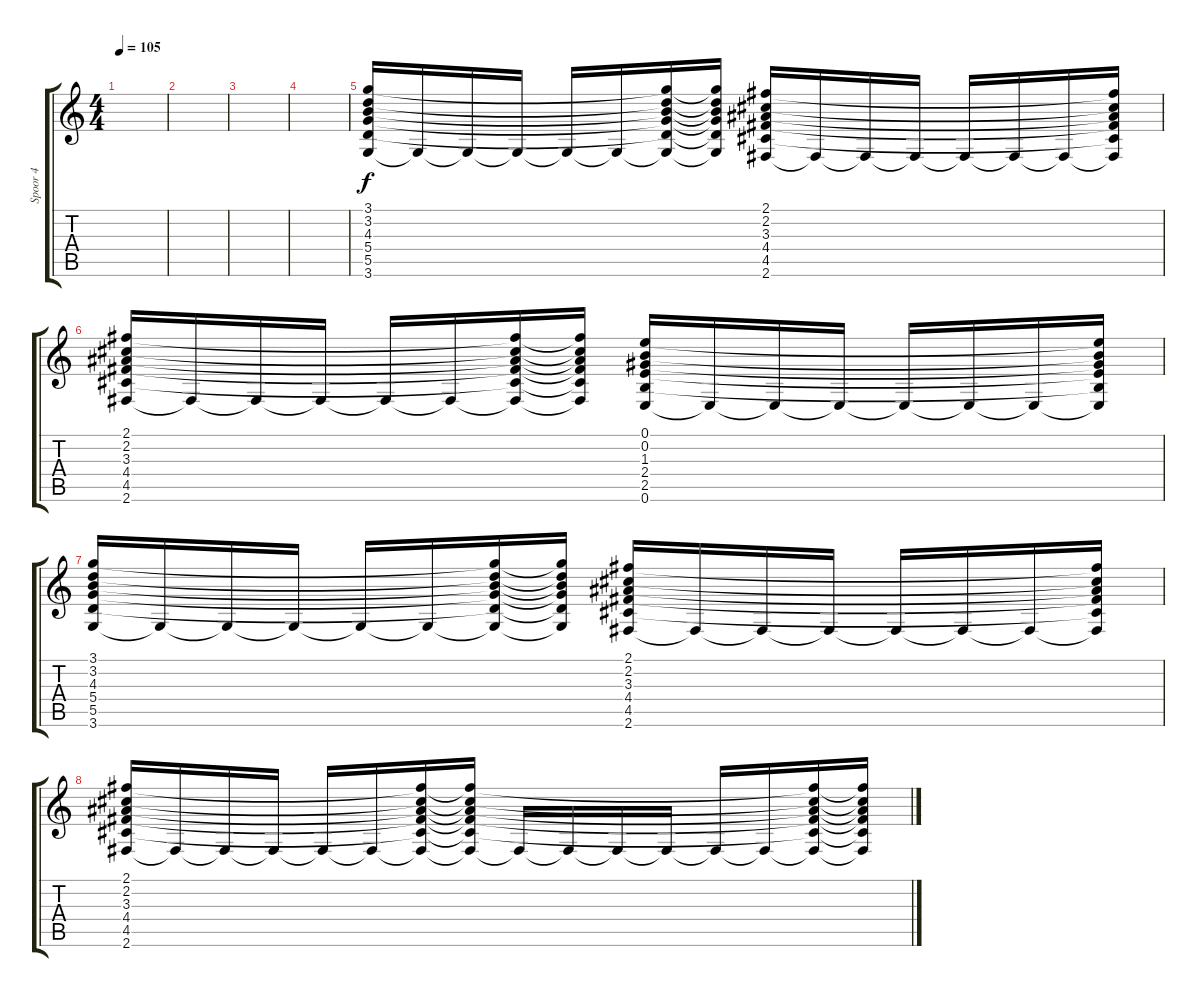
\track ("Spoor 4" "Spoor 4") {instrument acousticguitarsteel}
\staff {score tabs}
\tuning (E4 B3 G3 D3 A2 E2) {hide}
\ts (4 4)
\tempo 105
\clef g2
\ks c
|
|
|
|
(3.1 3.2 4.3 5.4 5.5 3.6).16 3.6{t}.16 3.6{t}.16 3.6{t}.16 3.6{t}.16 3.6{t}.16 (3.1{t} 3.2{t} 4.3{t} 5.4{t} 5.5{t} 3.6{t}).16 (3.1{t} 3.2{t} 4.3{t} 5.4{t} 5.5{t} 3.6{t}).16 (2.1 2.2 3.3 4.4 4.5 2.6).16 2.6{t}.16 2.6{t}.16 2.6{t}.16 2.6{t}.16 2.6{t}.16 2.6{t}.16 (2.1{t} 2.2{t} 3.3{t} 4.4{t} 4.5{t} 2.6{t}).16 |
(2.1 2.2 3.3 4.4 4.5 2.6).16 2.6{t}.16 2.6{t}.16 2.6{t}.16 2.6{t}.16 2.6{t}.16 (2.1{t} 2.2{t} 3.3{t} 4.4{t} 4.5{t} 2.6{t}).16 (2.1{t} 2.2{t} 3.3{t} 4.4{t} 4.5{t} 2.6{t}).16 (0.1 0.2 1.3 2.4 2.5 0.6).16 0.6{t}.16 0.6{t}.16 0.6{t}.16 0.6{t}.16 0.6{t}.16 0.6{t}.16 (0.1{t} 0.2{t} 1.3{t} 2.4{t} 2.5{t} 0.6{t}).16 |
(3.1 3.2 4.3 5.4 5.5 3.6).16 3.6{t}.16 3.6{t}.16 3.6{t}.16 3.6{t}.16 3.6{t}.16 (3.1{t} 3.2{t} 4.3{t} 5.4{t} 5.5{t} 3.6{t}).16 (3.1{t} 3.2{t} 4.3{t} 5.4{t} 5.5{t} 3.6{t}).16 (2.1 2.2 3.3 4.4 4.5 2.6).16 2.6{t}.16 2.6{t}.16 2.6{t}.16 2.6{t}.16 2.6{t}.16 2.6{t}.16 (2.1{t} 2.2{t} 3.3{t} 4.4{t} 4.5{t} 2.6{t}).16 |
(2.1 2.2 3.3 4.4 4.5 2.6).16 2.6{t}.16 2.6{t}.16 2.6{t}.16 2.6{t}.16 2.6{t}.16 (2.1{t} 2.2{t} 3.3{t} 4.4{t} 4.5{t} 2.6{t}).16 (2.1{t} 2.2{t} 3.3{t} 4.4{t} 4.5{t} 2.6{t}).16 2.6{t}.16 2.6{t}.16 2.6{t}.16 2.6{t}.16 2.6{t}.16 2.6{t}.16 (2.1{t} 2.2{t} 3.3{t} 4.4{t} 4.5{t} 2.6{t}).16 (2.1{t} 2.2{t} 3.3{t} 4.4{t} 4.5{t} 2.6{t}).16
